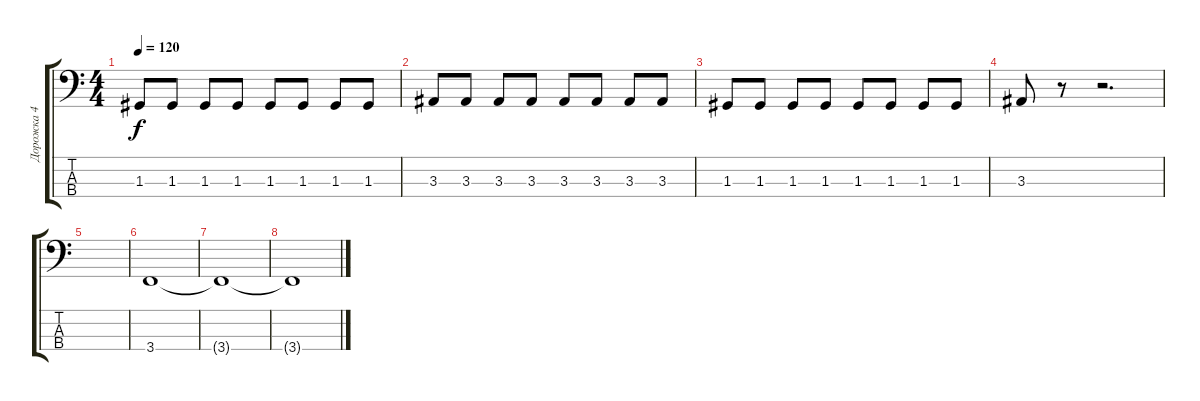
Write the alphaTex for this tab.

\track ("Дорожка 4" "Дорожка 4") {instrument fretlessbass}
\staff {score tabs}
\tuning (F2 C2 G1 D1) {hide}
\ts (4 4)
\tempo 120
\clef f4
\ks c
1.3.8{dy f} 1.3.8 1.3.8 1.3.8 1.3.8 1.3.8 1.3.8 1.3.8 |
3.3.8 3.3.8 3.3.8 3.3.8 3.3.8 3.3.8 3.3.8 3.3.8 |
1.3.8 1.3.8 1.3.8 1.3.8 1.3.8 1.3.8 1.3.8 1.3.8 |
3.3.8 r.8 r.2{d} |
|
3.4.1 |
3.4{t}.1 |
3.4{t}.1
